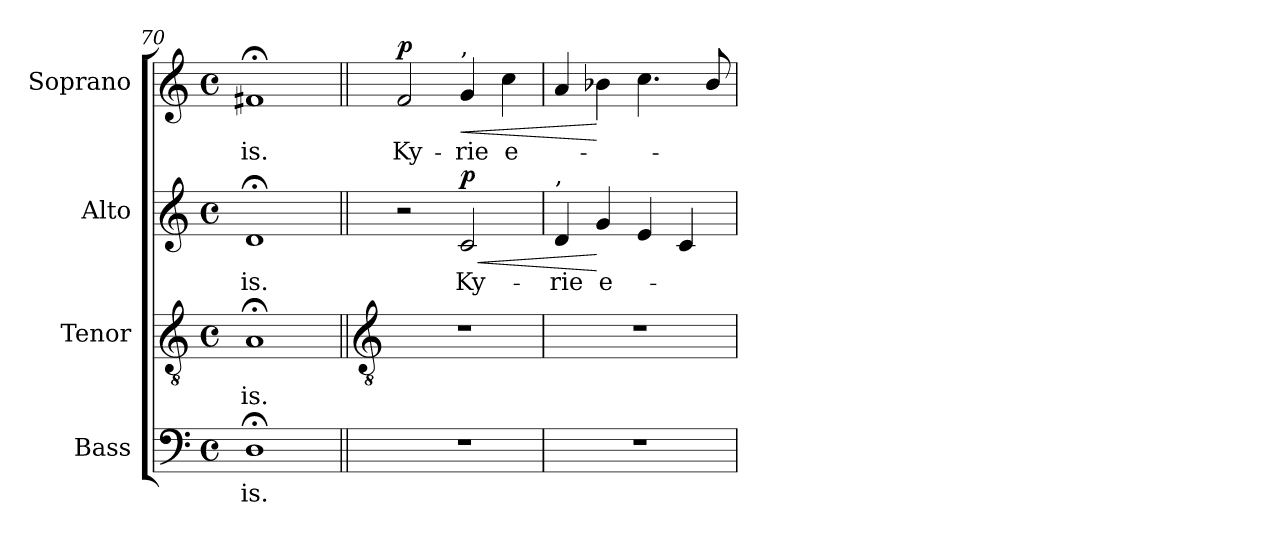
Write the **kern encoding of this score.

**kern	**text	**kern	**text	**kern	**text	**dynam	**kern	**text	**dynam
*part4	*part4	*part3	*part3	*part2	*part2	*part2	*part1	*part1	*part1
*staff4	*staff4	*staff3	*staff3	*staff2	*staff2	*staff2	*staff1	*staff1	*staff1
*I"Bass	*	*I"Tenor	*	*I"Alto	*	*	*I"Soprano	*	*
*I'B	*	*I'T	*	*I'A	*	*	*I'S	*	*
*clefF4	*	*clefGv2	*	*clefG2	*	*	*clefG2	*	*
*k[]	*	*k[]	*	*k[]	*	*	*k[]	*	*
*C:	*	*C:	*	*C:	*	*	*C:	*	*
*M4/4	*	*M4/4	*	*M4/4	*	*	*M4/4	*	*
*met(c)	*	*met(c)	*	*met(c)	*	*	*met(c)	*	*
=70	=70	=70	=70	=70	=70	=70	=70	=70	=70
!	!LO:LY:b	!	!LO:LY:b	!	!LO:LY:b	!	!	!LO:LY:b	!
1D;<	-is.	1A;<	-is.	1d;<	is.	.	1f#X;<	-is.	.
!!LO:LB:g=z
=71||	=71||	=71||	=71||	=71||	=71||	=71||	=71||	=71||	=71||
*	*	*clefGv2	*	*	*	*	*	*	*
!	!	!	!	!	!	!	!	!LO:LY:b	!LO:DY:b
1r	.	1r	.	2r	.	.	2f	Ky-	p
!	!	!	!	!	!	!	!LO:TX:a:t=,	!	!
!	!	!	!	!	!LO:LY:b	!LO:HP:b	!	!LO:LY:b	!LO:HP:b
!	!	!	!	!	!	!LO:DY:n=1:b	!	!	!
.	.	.	.	2c	Ky-	< p	4g	-rie	<
!	!	!	!	!	!	!	!	!LO:LY:b	!
.	.	.	.	.	.	.	4cc	e-	.
=72	=72	=72	=72	=72	=72	=72	=72	=72	=72
!	!	!	!	!LO:TX:a:t=,	!	!	!	!	!
!	!	!	!	!	!LO:LY:b	!	!	!	!
1r	.	1r	.	4d	-rie	.	4a	.	.
!	!	!	!	!	!LO:LY:b	!	!	!	!
.	.	.	.	4g	e-	[	4b-X	.	[
.	.	.	.	4e	.	.	4.cc	.	.
.	.	.	.	4c	.	.	.	.	.
.	.	.	.	.	.	.	8b-/	.	.
=	=	=	=	=	=	=	=	=	=
*-	*-	*-	*-	*-	*-	*-	*-	*-	*-
